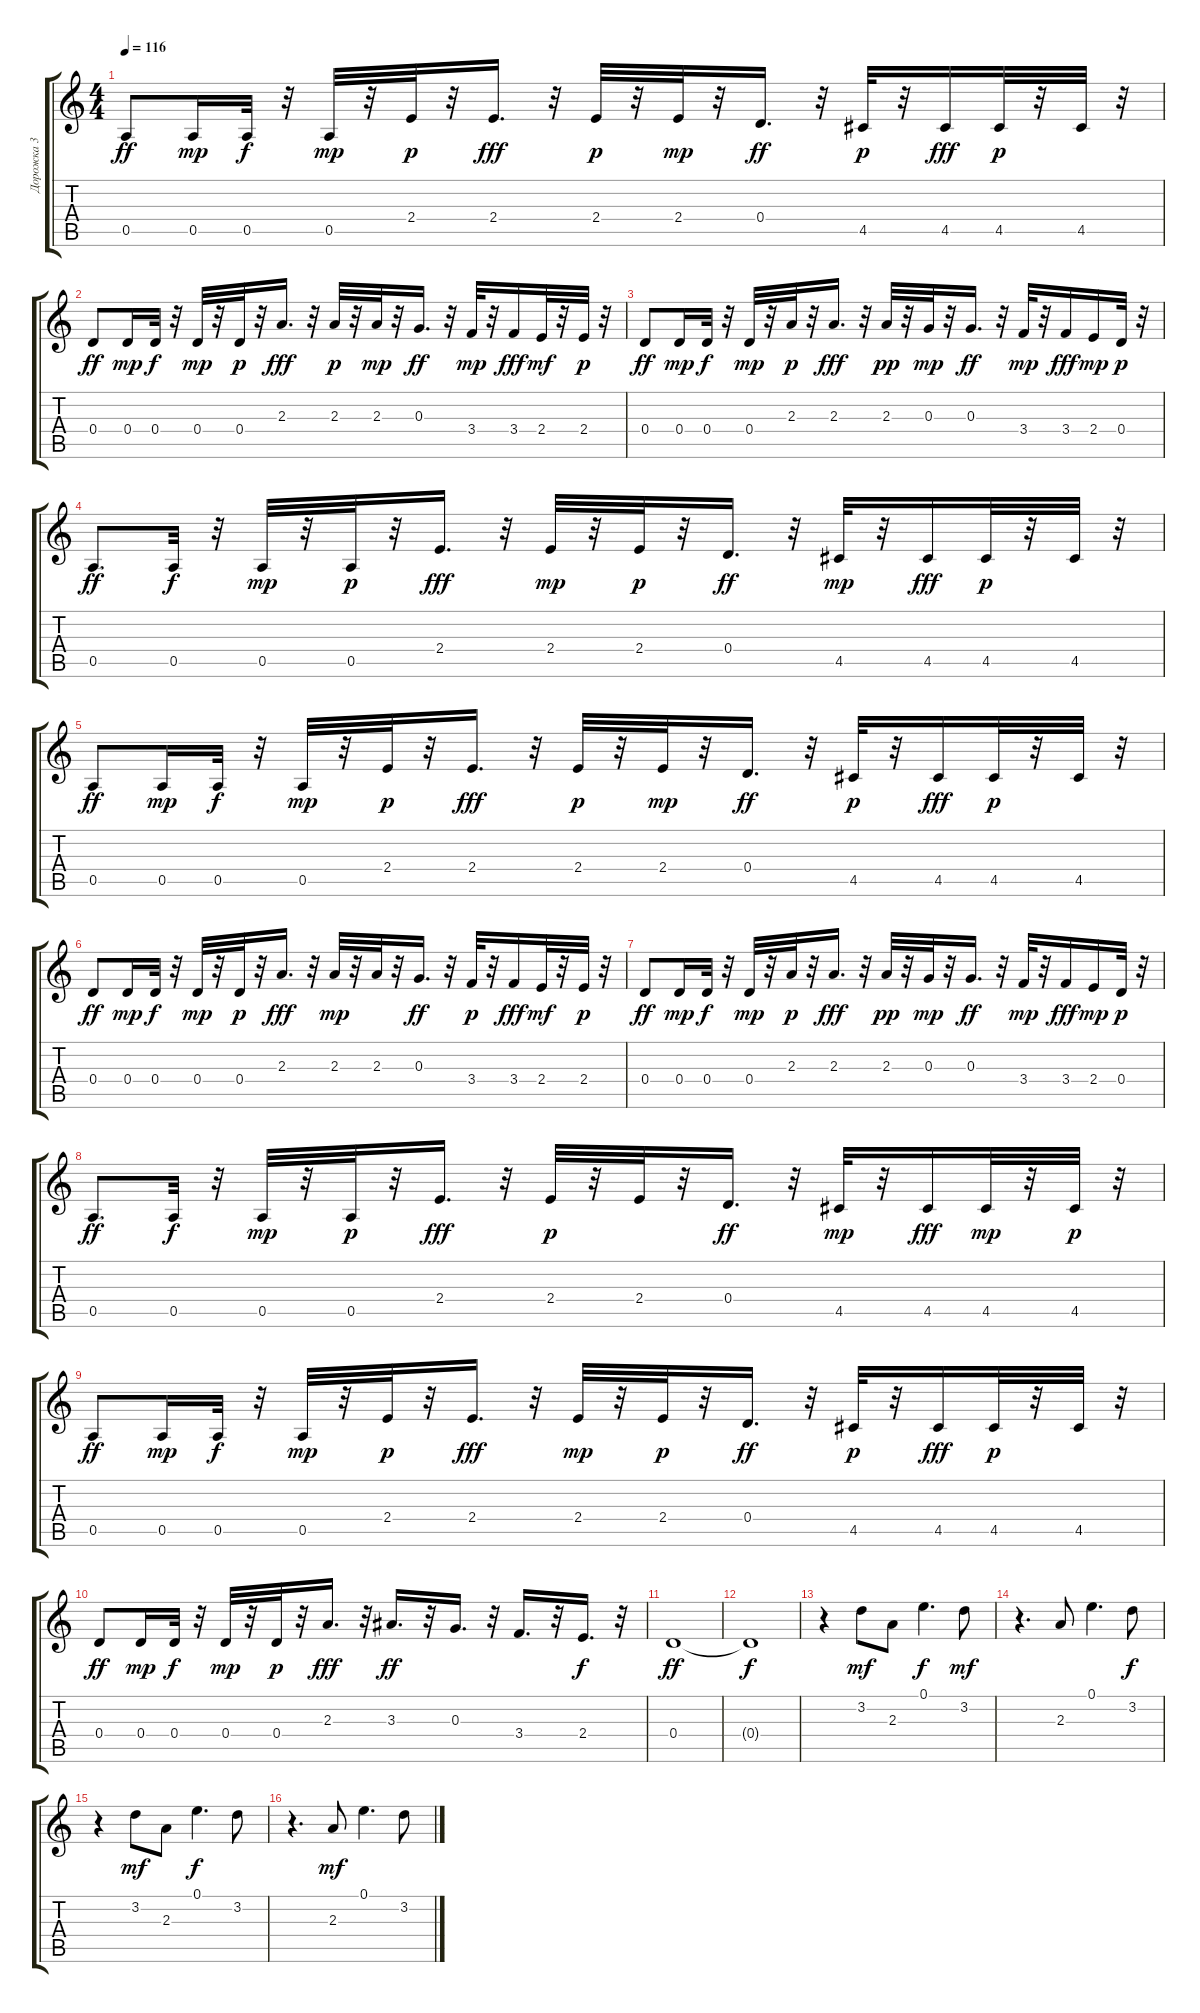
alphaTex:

\track ("Дорожка 3" "Дорожка 3") {instrument acousticguitarsteel}
\staff {score tabs}
\tuning (E4 B3 G3 D3 A2 E2) {hide}
\ts (4 4)
\tempo 116
\clef g2
\ks c
0.5.8{dy ff balance 8} 0.5.16{dy mp} 0.5.32{dy f balance 0} r.32 0.5.32{dy mp} r.32 2.4.32{dy p} r.32 2.4.16{d dy fff balance 8} r.32 2.4.32{dy p balance 2} r.32 2.4.32{dy mp} r.32 0.4.16{d dy ff balance 8} r.32 4.5.32{dy p balance 2} r.32 4.5.16{dy fff balance 8} 4.5.32{dy p balance 6} r.32 4.5.32{balance 0} r.32 |
0.4.8{dy ff balance 8} 0.4.16{dy mp} 0.4.32{dy f balance 0} r.32 0.4.32{dy mp} r.32 0.4.32{dy p} r.32 2.3.16{d dy fff balance 8} r.32 2.3.32{dy p balance 2} r.32 2.3.32{dy mp} r.32 0.3.16{d dy ff balance 8} r.32 3.4.32{dy mp balance 2} r.32 3.4.16{dy fff balance 8} 2.4.32{dy mf balance 6} r.32 2.4.32{dy p balance 0} r.32 |
0.4.8{dy ff balance 8} 0.4.16{dy mp} 0.4.32{dy f balance 0} r.32 0.4.32{dy mp} r.32 2.3.32{dy p} r.32 2.3.16{d dy fff balance 8} r.32 2.3.32{dy pp balance 2} r.32 0.3.32{dy mp} r.32 0.3.16{d dy ff balance 8} r.32 3.4.32{dy mp balance 2} r.32 3.4.16{dy fff balance 8} 2.4.16{dy mp balance 6} 0.4.32{dy p balance 0} r.32 |
0.5.8{d dy ff balance 8} 0.5.32{dy f balance 0} r.32 0.5.32{dy mp} r.32 0.5.32{dy p} r.32 2.4.16{d dy fff balance 8} r.32 2.4.32{dy mp balance 2} r.32 2.4.32{dy p} r.32 0.4.16{d dy ff balance 8} r.32 4.5.32{dy mp balance 2} r.32 4.5.16{dy fff balance 8} 4.5.32{dy p balance 6} r.32 4.5.32{balance 0} r.32 |
0.5.8{dy ff balance 8} 0.5.16{dy mp} 0.5.32{dy f balance 0} r.32 0.5.32{dy mp} r.32 2.4.32{dy p} r.32 2.4.16{d dy fff balance 8} r.32 2.4.32{dy p balance 2} r.32 2.4.32{dy mp} r.32 0.4.16{d dy ff balance 8} r.32 4.5.32{dy p balance 2} r.32 4.5.16{dy fff balance 8} 4.5.32{dy p balance 6} r.32 4.5.32{balance 0} r.32 |
0.4.8{dy ff balance 8} 0.4.16{dy mp} 0.4.32{dy f balance 0} r.32 0.4.32{dy mp} r.32 0.4.32{dy p} r.32 2.3.16{d dy fff balance 8} r.32 2.3.32{dy mp balance 2} r.32 2.3.32 r.32 0.3.16{d dy ff balance 8} r.32 3.4.32{dy p balance 2} r.32 3.4.16{dy fff balance 8} 2.4.32{dy mf balance 6} r.32 2.4.32{dy p balance 0} r.32 |
0.4.8{dy ff balance 8} 0.4.16{dy mp} 0.4.32{dy f balance 0} r.32 0.4.32{dy mp} r.32 2.3.32{dy p} r.32 2.3.16{d dy fff balance 8} r.32 2.3.32{dy pp balance 2} r.32 0.3.32{dy mp} r.32 0.3.16{d dy ff balance 8} r.32 3.4.32{dy mp balance 2} r.32 3.4.16{dy fff balance 8} 2.4.16{dy mp balance 6} 0.4.32{dy p balance 0} r.32 |
0.5.8{d dy ff balance 8} 0.5.32{dy f balance 0} r.32 0.5.32{dy mp} r.32 0.5.32{dy p} r.32 2.4.16{d dy fff balance 8} r.32 2.4.32{dy p balance 2} r.32 2.4.32 r.32 0.4.16{d dy ff balance 8} r.32 4.5.32{dy mp balance 2} r.32 4.5.16{dy fff balance 8} 4.5.32{dy mp balance 6} r.32 4.5.32{dy p balance 0} r.32 |
0.5.8{dy ff balance 8} 0.5.16{dy mp} 0.5.32{dy f balance 0} r.32 0.5.32{dy mp} r.32 2.4.32{dy p} r.32 2.4.16{d dy fff balance 8} r.32 2.4.32{dy mp balance 2} r.32 2.4.32{dy p} r.32 0.4.16{d dy ff balance 8} r.32 4.5.32{dy p balance 2} r.32 4.5.16{dy fff balance 8} 4.5.32{dy p balance 6} r.32 4.5.32{balance 0} r.32 |
0.4.8{dy ff balance 8} 0.4.16{dy mp} 0.4.32{dy f balance 0} r.32 0.4.32{dy mp} r.32 0.4.32{dy p} r.32 2.3.16{d dy fff balance 8} r.32 3.3.16{d dy ff balance 2} r.32 0.3.16{d balance 8} r.32 3.4.16{d balance 2} r.32 2.4.16{d dy f balance 6} r.32 |
0.4.1{dy ff balance 8} |
0.4{t}.1{dy f} |
r.4 3.2.8{dy mf balance 8} 2.3.8 0.1.4{d dy f} 3.2.8{dy mf} |
r.4{d} 2.3.8 0.1.4{d} 3.2.8{dy f} |
r.4 3.2.8{dy mf} 2.3.8 0.1.4{d dy f} 3.2.8 |
r.4{d} 2.3.8{dy mf} 0.1.4{d} 3.2.8
